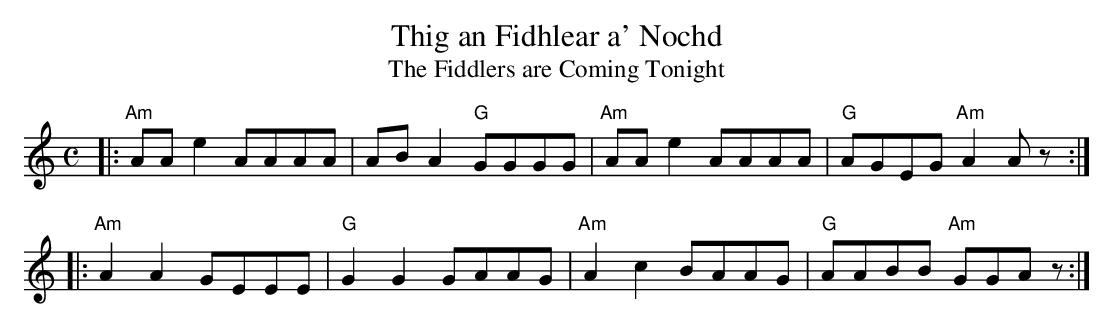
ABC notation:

X:1
T: Thig an Fidhlear a' Nochd
T: The Fiddlers are Coming Tonight
M: C
L: 1/8
K: Am
|: "Am"AAe2 AAAA | ABA2 "G"GGGG | "Am"AAe2 AAAA | "G"AGEG "Am"A2Az :|
|: "Am"A2A2 GEEE | "G"G2G2 GAAG | "Am"A2c2 BAAG | "G"AABB "Am"GGAz :|
